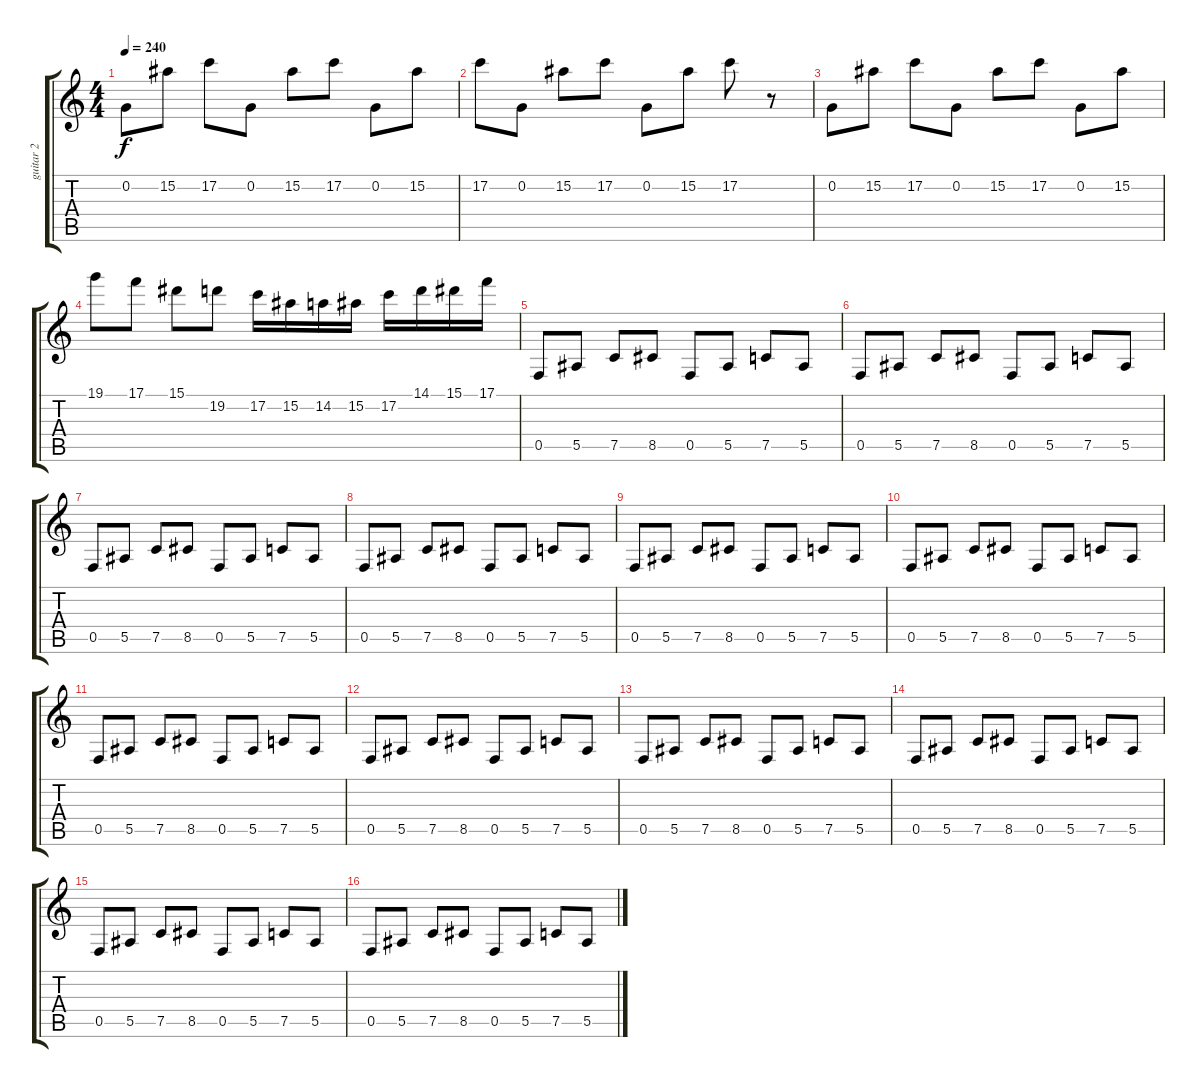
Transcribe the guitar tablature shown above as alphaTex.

\track ("guitar 2" "guitar 2") {instrument distortionguitar}
\staff {score tabs}
\tuning (C4 G3 Eb3 Bb2 F2 C2) {hide}
\ts (4 4)
\tempo 240
\clef g2
\ks c
0.2.8{dy f} 15.2.8 17.2.8 0.2.8 15.2.8 17.2.8 0.2.8 15.2.8 |
17.2.8 0.2.8 15.2.8 17.2.8 0.2.8 15.2.8 17.2.8 r.8 |
0.2.8 15.2.8 17.2.8 0.2.8 15.2.8 17.2.8 0.2.8 15.2.8 |
19.1.8 17.1.8 15.1.8 19.2.8 17.2.16 15.2.16 14.2.16 15.2.16 17.2.16 14.1.16 15.1.16 17.1.16 |
0.5.8 5.5.8 7.5.8 8.5.8 0.5.8 5.5.8 7.5.8 5.5.8 |
0.5.8 5.5.8 7.5.8 8.5.8 0.5.8 5.5.8 7.5.8 5.5.8 |
0.5.8 5.5.8 7.5.8 8.5.8 0.5.8 5.5.8 7.5.8 5.5.8 |
0.5.8 5.5.8 7.5.8 8.5.8 0.5.8 5.5.8 7.5.8 5.5.8 |
0.5.8 5.5.8 7.5.8 8.5.8 0.5.8 5.5.8 7.5.8 5.5.8 |
0.5.8 5.5.8 7.5.8 8.5.8 0.5.8 5.5.8 7.5.8 5.5.8 |
0.5.8 5.5.8 7.5.8 8.5.8 0.5.8 5.5.8 7.5.8 5.5.8 |
0.5.8 5.5.8 7.5.8 8.5.8 0.5.8 5.5.8 7.5.8 5.5.8 |
0.5.8 5.5.8 7.5.8 8.5.8 0.5.8 5.5.8 7.5.8 5.5.8 |
0.5.8 5.5.8 7.5.8 8.5.8 0.5.8 5.5.8 7.5.8 5.5.8 |
0.5.8 5.5.8 7.5.8 8.5.8 0.5.8 5.5.8 7.5.8 5.5.8 |
0.5.8 5.5.8 7.5.8 8.5.8 0.5.8 5.5.8 7.5.8 5.5.8
